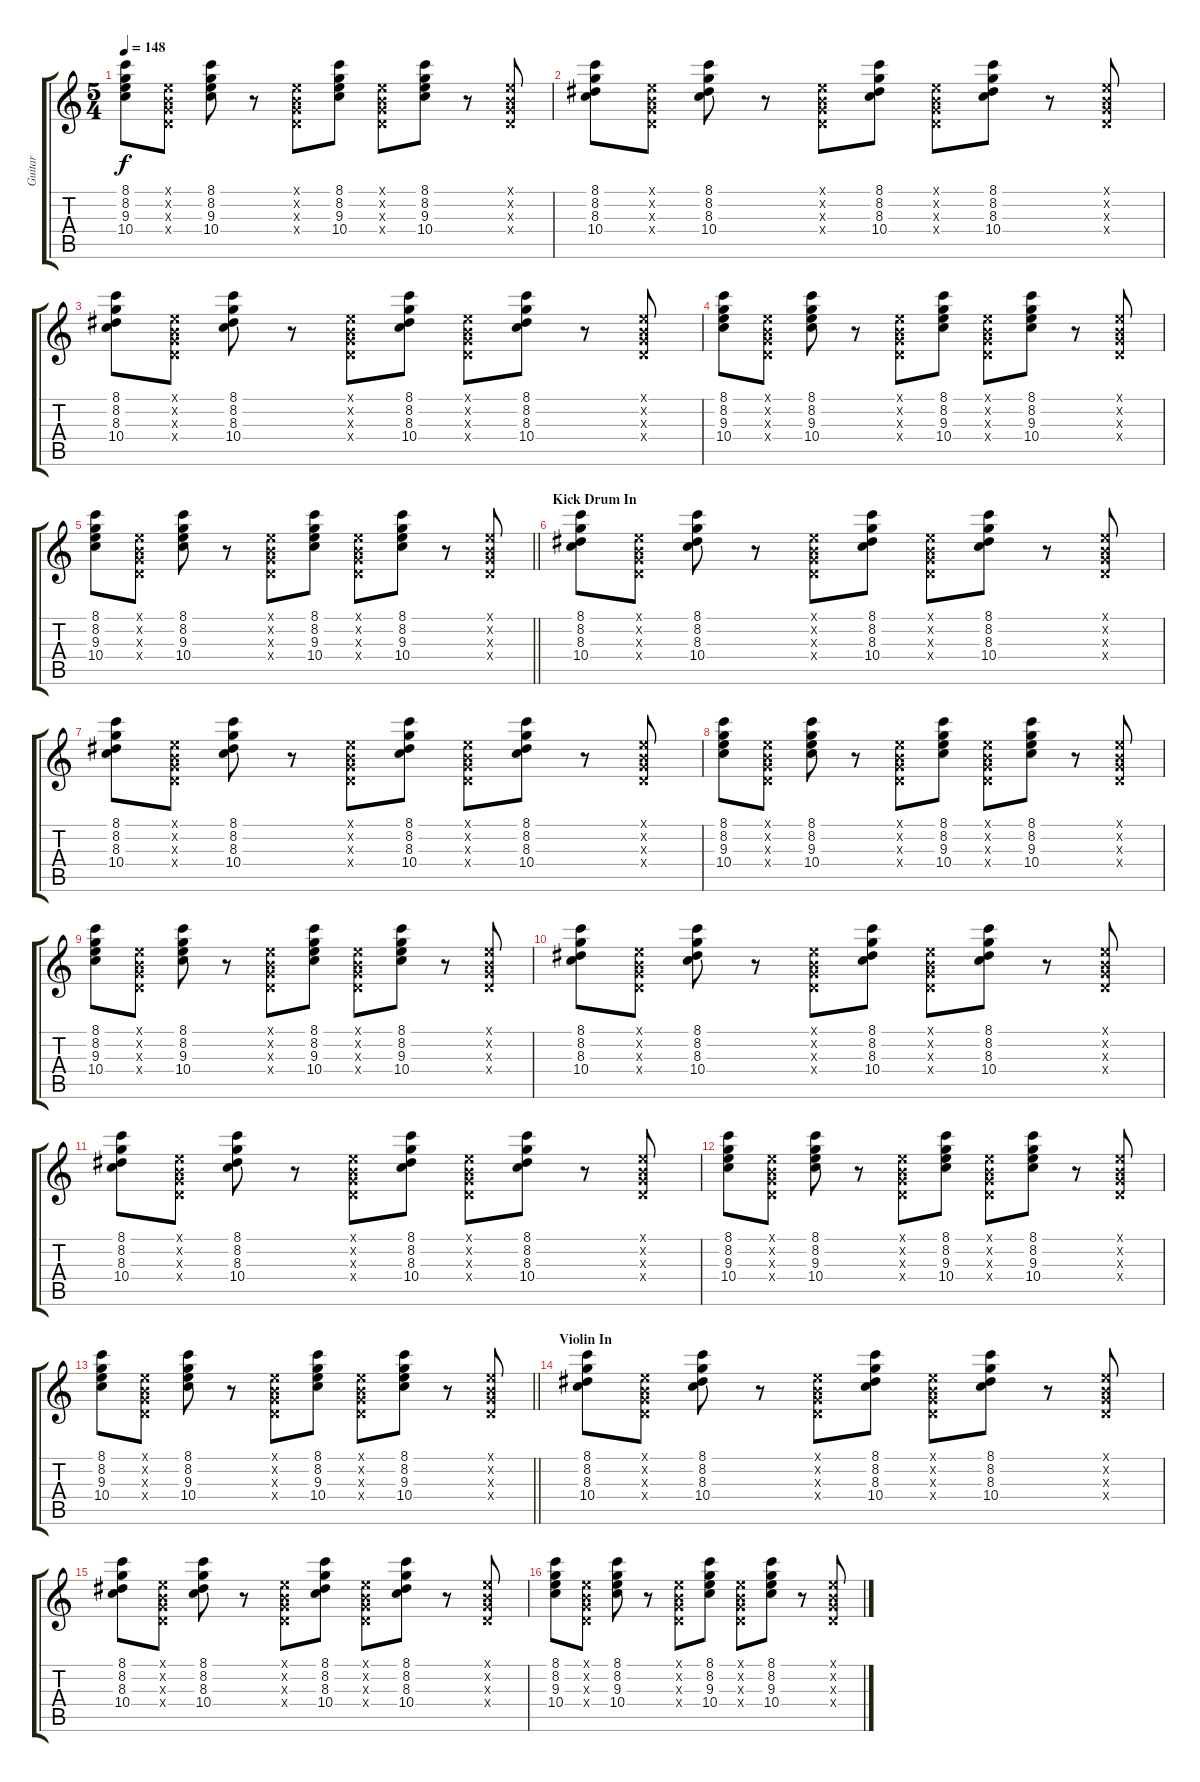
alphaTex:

\track ("Guitar" "Guitar") {instrument overdrivenguitar}
\staff {score tabs}
\tuning (E4 B3 G3 D3 A2 E2) {hide}
\ts (5 4)
\tempo 148
\clef g2
\ks c
(8.1 8.2 9.3 10.4).8{dy f} (0.1{x} 0.2{x} 0.3{x} 0.4{x}).8 (8.1 8.2 9.3 10.4).8 r.8 (0.1{x} 0.2{x} 0.3{x} 0.4{x}).8 (8.1 8.2 9.3 10.4).8 (0.1{x} 0.2{x} 0.3{x} 0.4{x}).8 (8.1 8.2 9.3 10.4).8 r.8 (0.1{x} 0.2{x} 0.3{x} 0.4{x}).8 |
(8.1 8.2 8.3 10.4).8 (0.1{x} 0.2{x} 0.3{x} 0.4{x}).8 (8.1 8.2 8.3 10.4).8 r.8 (0.1{x} 0.2{x} 0.3{x} 0.4{x}).8 (8.1 8.2 8.3 10.4).8 (0.1{x} 0.2{x} 0.3{x} 0.4{x}).8 (8.1 8.2 8.3 10.4).8 r.8 (0.1{x} 0.2{x} 0.3{x} 0.4{x}).8 |
(8.1 8.2 8.3 10.4).8 (0.1{x} 0.2{x} 0.3{x} 0.4{x}).8 (8.1 8.2 8.3 10.4).8 r.8 (0.1{x} 0.2{x} 0.3{x} 0.4{x}).8 (8.1 8.2 8.3 10.4).8 (0.1{x} 0.2{x} 0.3{x} 0.4{x}).8 (8.1 8.2 8.3 10.4).8 r.8 (0.1{x} 0.2{x} 0.3{x} 0.4{x}).8 |
(8.1 8.2 9.3 10.4).8 (0.1{x} 0.2{x} 0.3{x} 0.4{x}).8 (8.1 8.2 9.3 10.4).8 r.8 (0.1{x} 0.2{x} 0.3{x} 0.4{x}).8 (8.1 8.2 9.3 10.4).8 (0.1{x} 0.2{x} 0.3{x} 0.4{x}).8 (8.1 8.2 9.3 10.4).8 r.8 (0.1{x} 0.2{x} 0.3{x} 0.4{x}).8 |
\barLineRight lightlight
(8.1 8.2 9.3 10.4).8 (0.1{x} 0.2{x} 0.3{x} 0.4{x}).8 (8.1 8.2 9.3 10.4).8 r.8 (0.1{x} 0.2{x} 0.3{x} 0.4{x}).8 (8.1 8.2 9.3 10.4).8 (0.1{x} 0.2{x} 0.3{x} 0.4{x}).8 (8.1 8.2 9.3 10.4).8 r.8 (0.1{x} 0.2{x} 0.3{x} 0.4{x}).8 |
\section ("" "Kick Drum In")
(8.1 8.2 8.3 10.4).8 (0.1{x} 0.2{x} 0.3{x} 0.4{x}).8 (8.1 8.2 8.3 10.4).8 r.8 (0.1{x} 0.2{x} 0.3{x} 0.4{x}).8 (8.1 8.2 8.3 10.4).8 (0.1{x} 0.2{x} 0.3{x} 0.4{x}).8 (8.1 8.2 8.3 10.4).8 r.8 (0.1{x} 0.2{x} 0.3{x} 0.4{x}).8 |
(8.1 8.2 8.3 10.4).8 (0.1{x} 0.2{x} 0.3{x} 0.4{x}).8 (8.1 8.2 8.3 10.4).8 r.8 (0.1{x} 0.2{x} 0.3{x} 0.4{x}).8 (8.1 8.2 8.3 10.4).8 (0.1{x} 0.2{x} 0.3{x} 0.4{x}).8 (8.1 8.2 8.3 10.4).8 r.8 (0.1{x} 0.2{x} 0.3{x} 0.4{x}).8 |
(8.1 8.2 9.3 10.4).8 (0.1{x} 0.2{x} 0.3{x} 0.4{x}).8 (8.1 8.2 9.3 10.4).8 r.8 (0.1{x} 0.2{x} 0.3{x} 0.4{x}).8 (8.1 8.2 9.3 10.4).8 (0.1{x} 0.2{x} 0.3{x} 0.4{x}).8 (8.1 8.2 9.3 10.4).8 r.8 (0.1{x} 0.2{x} 0.3{x} 0.4{x}).8 |
(8.1 8.2 9.3 10.4).8 (0.1{x} 0.2{x} 0.3{x} 0.4{x}).8 (8.1 8.2 9.3 10.4).8 r.8 (0.1{x} 0.2{x} 0.3{x} 0.4{x}).8 (8.1 8.2 9.3 10.4).8 (0.1{x} 0.2{x} 0.3{x} 0.4{x}).8 (8.1 8.2 9.3 10.4).8 r.8 (0.1{x} 0.2{x} 0.3{x} 0.4{x}).8 |
(8.1 8.2 8.3 10.4).8 (0.1{x} 0.2{x} 0.3{x} 0.4{x}).8 (8.1 8.2 8.3 10.4).8 r.8 (0.1{x} 0.2{x} 0.3{x} 0.4{x}).8 (8.1 8.2 8.3 10.4).8 (0.1{x} 0.2{x} 0.3{x} 0.4{x}).8 (8.1 8.2 8.3 10.4).8 r.8 (0.1{x} 0.2{x} 0.3{x} 0.4{x}).8 |
(8.1 8.2 8.3 10.4).8 (0.1{x} 0.2{x} 0.3{x} 0.4{x}).8 (8.1 8.2 8.3 10.4).8 r.8 (0.1{x} 0.2{x} 0.3{x} 0.4{x}).8 (8.1 8.2 8.3 10.4).8 (0.1{x} 0.2{x} 0.3{x} 0.4{x}).8 (8.1 8.2 8.3 10.4).8 r.8 (0.1{x} 0.2{x} 0.3{x} 0.4{x}).8 |
(8.1 8.2 9.3 10.4).8 (0.1{x} 0.2{x} 0.3{x} 0.4{x}).8 (8.1 8.2 9.3 10.4).8 r.8 (0.1{x} 0.2{x} 0.3{x} 0.4{x}).8 (8.1 8.2 9.3 10.4).8 (0.1{x} 0.2{x} 0.3{x} 0.4{x}).8 (8.1 8.2 9.3 10.4).8 r.8 (0.1{x} 0.2{x} 0.3{x} 0.4{x}).8 |
\barLineRight lightlight
(8.1 8.2 9.3 10.4).8 (0.1{x} 0.2{x} 0.3{x} 0.4{x}).8 (8.1 8.2 9.3 10.4).8 r.8 (0.1{x} 0.2{x} 0.3{x} 0.4{x}).8 (8.1 8.2 9.3 10.4).8 (0.1{x} 0.2{x} 0.3{x} 0.4{x}).8 (8.1 8.2 9.3 10.4).8 r.8 (0.1{x} 0.2{x} 0.3{x} 0.4{x}).8 |
\section ("" "Violin In")
(8.1 8.2 8.3 10.4).8 (0.1{x} 0.2{x} 0.3{x} 0.4{x}).8 (8.1 8.2 8.3 10.4).8 r.8 (0.1{x} 0.2{x} 0.3{x} 0.4{x}).8 (8.1 8.2 8.3 10.4).8 (0.1{x} 0.2{x} 0.3{x} 0.4{x}).8 (8.1 8.2 8.3 10.4).8 r.8 (0.1{x} 0.2{x} 0.3{x} 0.4{x}).8 |
(8.1 8.2 8.3 10.4).8 (0.1{x} 0.2{x} 0.3{x} 0.4{x}).8 (8.1 8.2 8.3 10.4).8 r.8 (0.1{x} 0.2{x} 0.3{x} 0.4{x}).8 (8.1 8.2 8.3 10.4).8 (0.1{x} 0.2{x} 0.3{x} 0.4{x}).8 (8.1 8.2 8.3 10.4).8 r.8 (0.1{x} 0.2{x} 0.3{x} 0.4{x}).8 |
(8.1 8.2 9.3 10.4).8 (0.1{x} 0.2{x} 0.3{x} 0.4{x}).8 (8.1 8.2 9.3 10.4).8 r.8 (0.1{x} 0.2{x} 0.3{x} 0.4{x}).8 (8.1 8.2 9.3 10.4).8 (0.1{x} 0.2{x} 0.3{x} 0.4{x}).8 (8.1 8.2 9.3 10.4).8 r.8 (0.1{x} 0.2{x} 0.3{x} 0.4{x}).8
